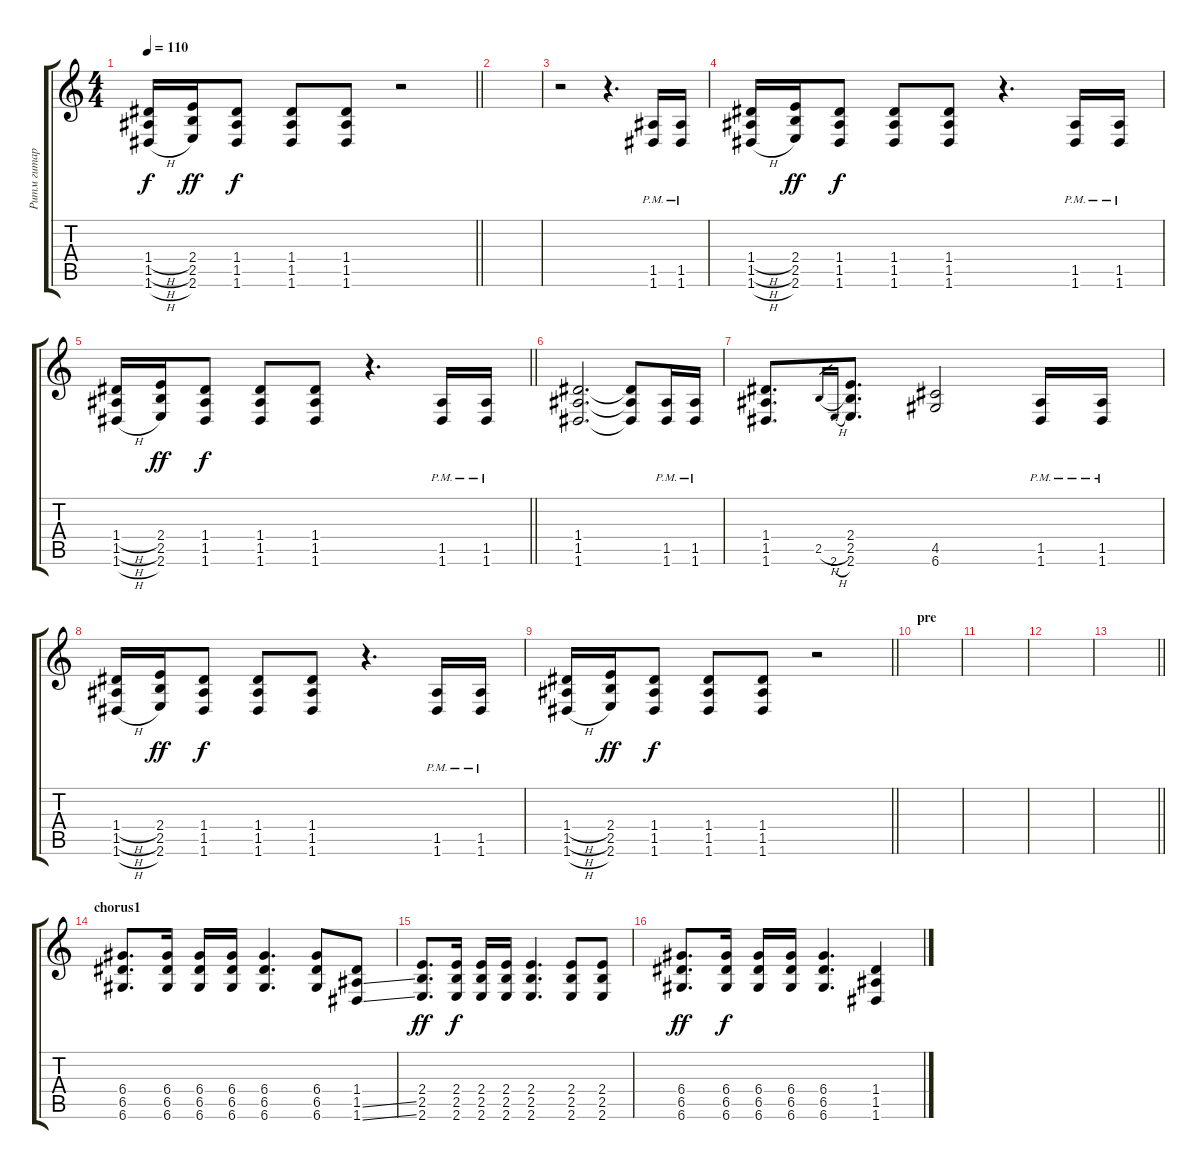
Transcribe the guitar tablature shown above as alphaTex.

\track ("Ритм гитара" "Ритм гитар") {instrument distortionguitar}
\staff {score tabs}
\tuning (E4 B3 G3 D3 A2 D2) {hide}
\ts (4 4)
\tempo 110
\clef g2
\barLineRight lightlight
\ks c
(1.4{h} 1.5{h} 1.6{h}).16{dy f} (2.4 2.5 2.6).16{dy ff} (1.4 1.5 1.6).8{dy f} (1.4 1.5 1.6).8 (1.4 1.5 1.6).8 r.2 |
|
r.2 r.4{d} (1.5{pm} 1.6).16 (1.5{pm} 1.6).16 |
(1.4{h} 1.5{h} 1.6{h}).16 (2.4 2.5 2.6).16{dy ff} (1.4 1.5 1.6).8{dy f} (1.4 1.5 1.6).8 (1.4 1.5 1.6).8 r.4{d} (1.5{pm} 1.6).16 (1.5{pm} 1.6).16 |
\barLineRight lightlight
(1.4{h} 1.5{h} 1.6{h}).16 (2.4 2.5 2.6).16{dy ff} (1.4 1.5 1.6).8{dy f} (1.4 1.5 1.6).8 (1.4 1.5 1.6).8 r.4{d} (1.5{pm} 1.6).16 (1.5{pm} 1.6).16 |
(1.4 1.5 1.6).2{d} (1.4{t} 1.5{t} 1.6{t}).8 (1.5{pm} 1.6).16 (1.5{pm} 1.6).16 |
(1.4 1.5 1.6).8{d} 2.5{h}.16{gr} 2.6{h}.16{gr} (2.4 2.5 2.6).8{d} (4.5 6.6).2 (1.5{pm} 1.6).16 (1.5{pm} 1.6).16 |
(1.4{h} 1.5{h} 1.6{h}).16 (2.4 2.5 2.6).16{dy ff} (1.4 1.5 1.6).8{dy f} (1.4 1.5 1.6).8 (1.4 1.5 1.6).8 r.4{d} (1.5{pm} 1.6).16 (1.5{pm} 1.6).16 |
\barLineRight lightlight
(1.4{h} 1.5{h} 1.6{h}).16 (2.4 2.5 2.6).16{dy ff} (1.4 1.5 1.6).8{dy f} (1.4 1.5 1.6).8 (1.4 1.5 1.6).8 r.2 |
\section ("" "pre")
|
|
|
\barLineRight lightlight
|
\section ("" "chorus1")
(6.4 6.5 6.6).8{d} (6.4 6.5 6.6).16 (6.4 6.5 6.6).16 (6.4 6.5 6.6).16 (6.4 6.5 6.6).4{d} (6.4 6.5 6.6).8 (1.4 1.5{ss} 1.6{ss}).8 |
(2.4 2.5 2.6).8{d dy ff} (2.4 2.5 2.6).16{dy f} (2.4 2.5 2.6).16 (2.4 2.5 2.6).16 (2.4 2.5 2.6).4{d} (2.4 2.5 2.6).8 (2.4 2.5 2.6).8 |
(6.4 6.5 6.6).8{d dy ff} (6.4 6.5 6.6).16{dy f} (6.4 6.5 6.6).16 (6.4 6.5 6.6).16 (6.4 6.5 6.6).4{d} (1.4 1.5 1.6).4
